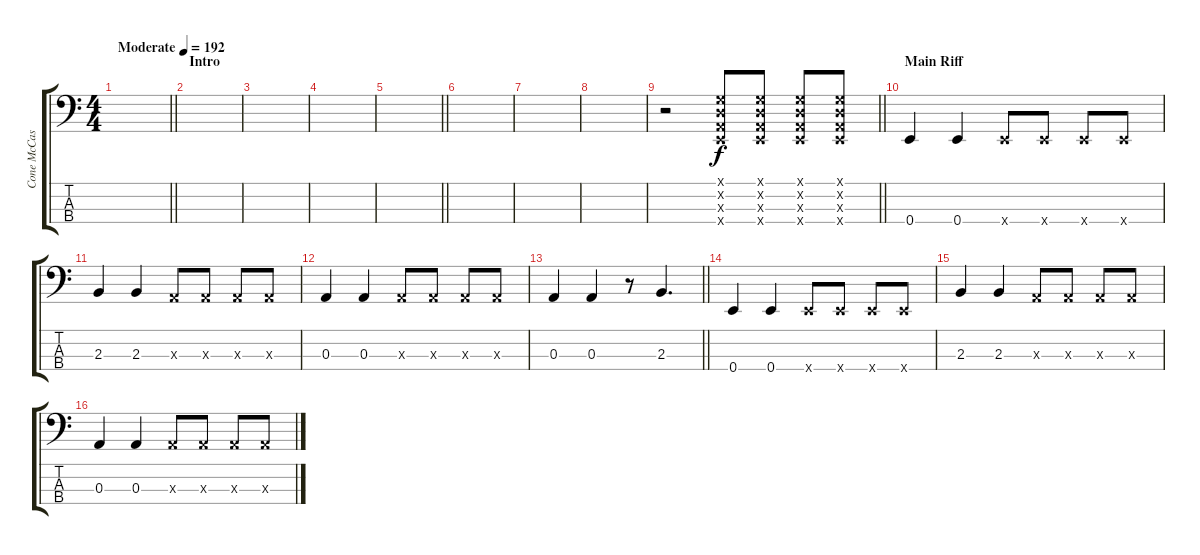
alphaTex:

\track ("Cone McCaslin Bass" "Cone McCas") {instrument electricbassfinger}
\staff {score tabs}
\tuning (G2 D2 A1 E1) {hide}
\ts (4 4)
\tempo (192 "Moderate")
\clef f4
\barLineRight lightlight
\ks c
|
\section ("" "Intro")
|
|
|
\barLineRight lightlight
|
|
|
|
\barLineRight lightlight
r.2 (0.1{x} 0.2{x} 0.3{x} 0.4{x}).8 (0.1{x} 0.2{x} 0.3{x} 0.4{x}).8 (0.1{x} 0.2{x} 0.3{x} 0.4{x}).8 (0.1{x} 0.2{x} 0.3{x} 0.4{x}).8 |
\section ("" "Main Riff")
0.4.4 0.4.4 0.4{x}.8 0.4{x}.8 0.4{x}.8 0.4{x}.8 |
2.3.4 2.3.4 0.3{x}.8 0.3{x}.8 0.3{x}.8 0.3{x}.8 |
0.3.4 0.3.4 0.3{x}.8 0.3{x}.8 0.3{x}.8 0.3{x}.8 |
\barLineRight lightlight
0.3.4 0.3.4 r.8 2.3.4{d} |
0.4.4 0.4.4 0.4{x}.8 0.4{x}.8 0.4{x}.8 0.4{x}.8 |
2.3.4 2.3.4 0.3{x}.8 0.3{x}.8 0.3{x}.8 0.3{x}.8 |
0.3.4 0.3.4 0.3{x}.8 0.3{x}.8 0.3{x}.8 0.3{x}.8
